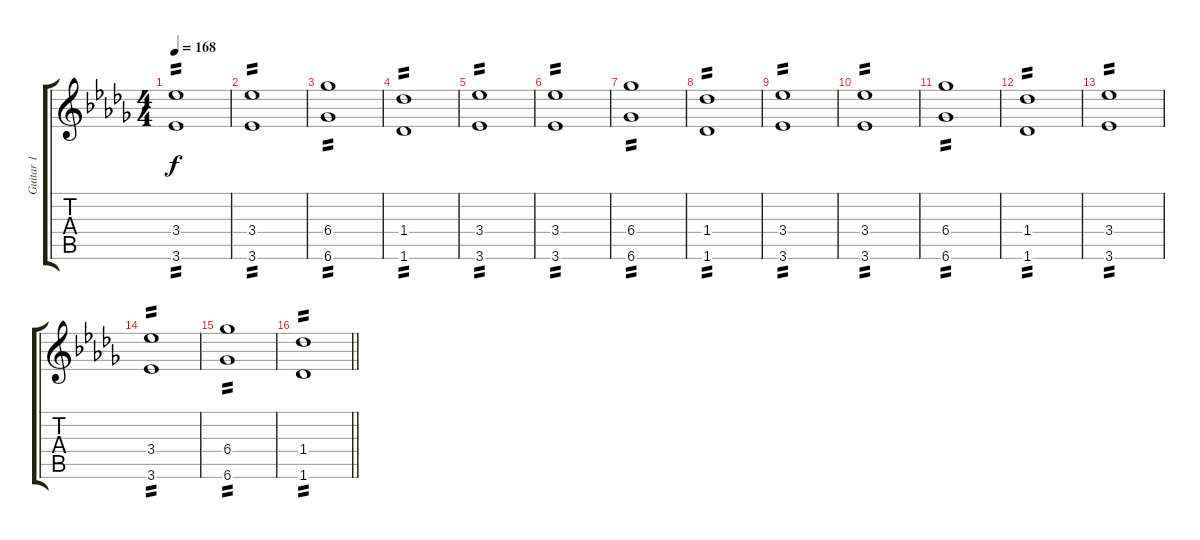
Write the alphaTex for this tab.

\track ("Guitar 1" "Guitar 1") {instrument distortionguitar}
\staff {score tabs}
\tuning (E4 C4 G3 C3 G2 C2) {hide}
\ts (4 4)
\tempo 168
\clef g2
\ks db
(3.4 3.6).1{ot 8vb tp 2 dy f} |
(3.4 3.6).1{ot 8vb tp 2} |
(6.4 6.6).1{ot 8vb tp 2} |
(1.4 1.6).1{ot 8vb tp 2} |
(3.4 3.6).1{ot 8vb tp 2} |
(3.4 3.6).1{ot 8vb tp 2} |
(6.4 6.6).1{ot 8vb tp 2} |
(1.4 1.6).1{ot 8vb tp 2} |
(3.4 3.6).1{ot 8vb tp 2} |
(3.4 3.6).1{ot 8vb tp 2} |
(6.4 6.6).1{ot 8vb tp 2} |
(1.4 1.6).1{ot 8vb tp 2} |
(3.4 3.6).1{ot 8vb tp 2} |
(3.4 3.6).1{ot 8vb tp 2} |
(6.4 6.6).1{ot 8vb tp 2} |
\barLineRight lightlight
(1.4 1.6).1{ot 8vb tp 2}
